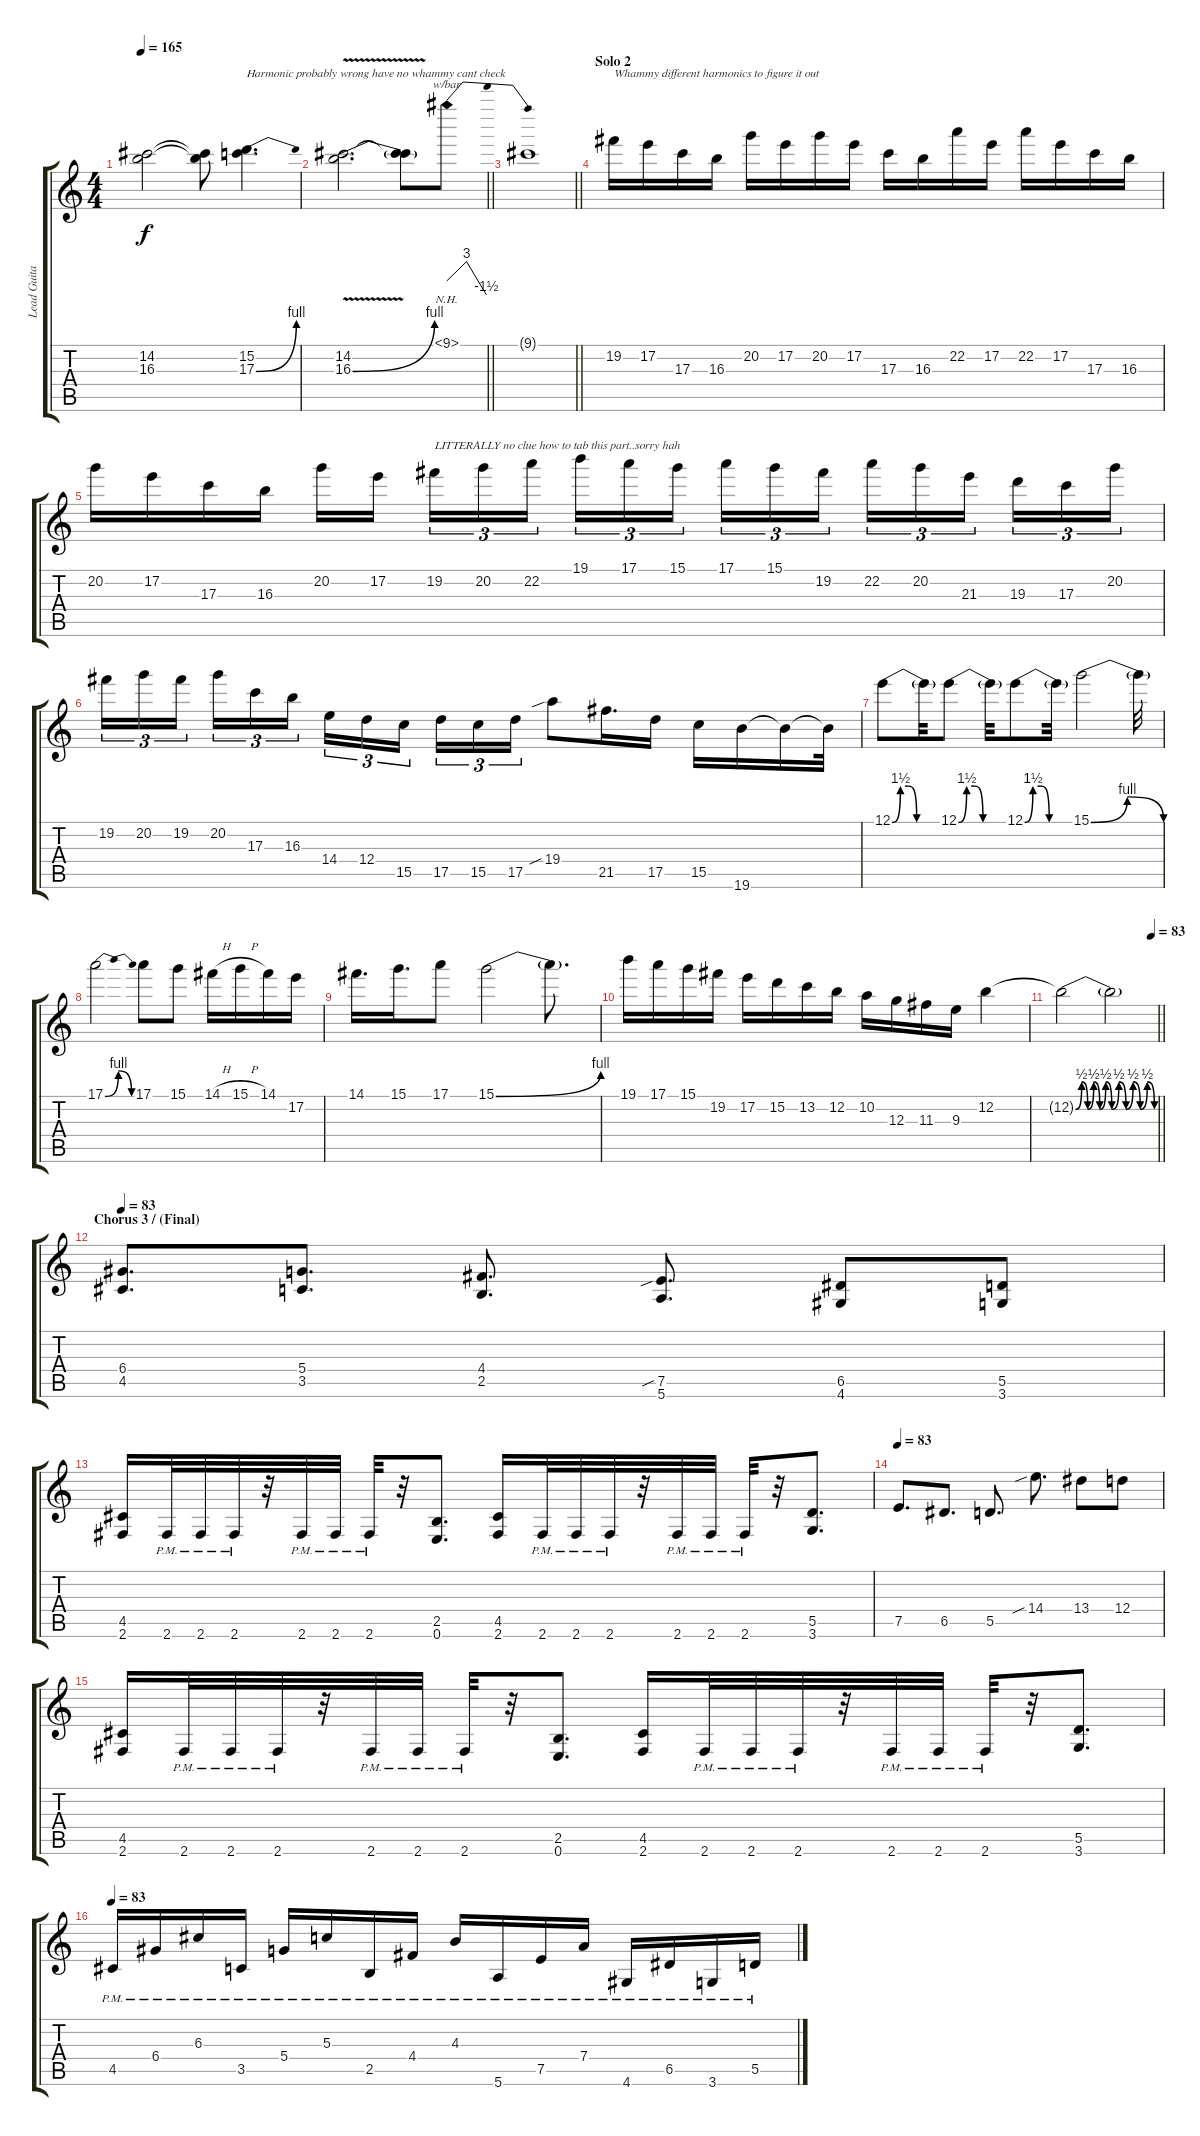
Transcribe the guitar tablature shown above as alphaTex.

\track ("Lead Guitar [Chris Broderick]" "Lead Guita") {instrument distortionguitar}
\staff {score tabs}
\tuning (E4 B3 G3 D3 A2 E2) {hide}
\ts (4 4)
\tempo 165
\clef g2
\ks c
(14.2{t} 16.3{t}).2{dy f} (14.2{t} 16.3{t}).8 (15.2 17.3{be (bend 0 0 60 4)}).4{d txt "Harmonic probably wrong have no whammy cant check"} |
\barLineRight lightlight
(14.2 16.3{be (bend 0 0 60 4) v}).2{d} (14.2{t} 16.3{t}).8 9.1{nh}.8{tbe (dip default 0 0 20 12 41 12 60 -6)} |
\barLineRight lightlight
9.1{t}.1 |
\section ("" "Solo 2")
19.2.16{txt "Whammy different harmonics to figure it out"} 17.2.16 17.3.16 16.3.16 20.2.16 17.2.16 20.2.16 17.2.16 17.3.16 16.3.16 22.2.16 17.2.16 22.2.16 17.2.16 17.3.16 16.3.16 |
20.2.16 17.2.16 17.3.16 16.3.16 20.2.16 17.2.16{beam splitsecondary} 19.2.16{tu (3 2) txt "LITTERALLY no clue how to tab this part..sorry hah"} 20.2.16{tu (3 2)} 22.2.16{tu (3 2)} 19.1.16{tu (3 2)} 17.1.16{tu (3 2)} 15.1.16{tu (3 2) beam splitsecondary} 17.1.16{tu (3 2)} 15.1.16{tu (3 2)} 19.2.16{tu (3 2)} 22.2.16{tu (3 2)} 20.2.16{tu (3 2)} 21.3.16{tu (3 2) beam splitsecondary} 19.3.16{tu (3 2)} 17.3.16{tu (3 2)} 20.2.16{tu (3 2)} |
19.2.16{tu (3 2)} 20.2.16{tu (3 2)} 19.2.16{tu (3 2) beam splitsecondary} 20.2.16{tu (3 2)} 17.3.16{tu (3 2)} 16.3.16{tu (3 2)} 14.4.16{tu (3 2)} 12.4.16{tu (3 2)} 15.5.16{tu (3 2) beam splitsecondary} 17.5.16{tu (3 2)} 15.5.16{tu (3 2)} 17.5.16{tu (3 2)} 19.4{sib}.8 21.5.16{d} 17.5.16 15.5.16 19.6.16 19.6{t}.16 19.6{t}.32 |
12.1{be (custom 0 0 10 6 20 6 30 0 60 0)}.8 12.1{t}.32 12.1{be (custom 0 0 10 6 20 6 30 0 60 0)}.8 12.1{t}.32 12.1{be (custom 0 0 10 6 20 6 30 0 60 0)}.8 12.1{t}.32 15.1{be (bendrelease 0 0 15 4 40 4 60 0)}.2 15.1{t}.32 |
17.1{be (bendrelease 0 0 15 4 45 4 60 0)}.2 17.1.8 15.1.8 14.1{h}.16 15.1{h}.16 14.1.16 17.2.16 |
14.1.16{d} 15.1.16{d} 17.1.8 15.1{be (bend 0 0 60 4)}.2 15.1{t}.8{d} |
19.1.16 17.1.16 15.1.16 19.2.16 17.2.16 15.2.16 13.2.16 12.2.16 10.2.16 12.3.16 11.3.16 9.3.16 12.2.4 |
\tempo (83 0.9375)
\barLineRight lightlight
12.2{be (custom 0 0 10 2 20 0 30 2 40 0 50 2 60 0) t}.2 12.2{be (custom 0 0 10 2 20 0 30 2 40 0 50 2 60 0) t}.2 |
\section ("" "Chorus 3 / (Final)")
\tempo 83
(6.4 4.5).8{d} (5.4 3.5).8{d} (4.4 2.5).8{d} (7.5{sib} 5.6).8{d} (6.5 4.6).8 (5.5 3.6).8 |
(4.5 2.6).16 2.6{pm}.32 2.6{pm}.32 2.6{pm}.32 r.32 2.6{pm}.32 2.6{pm}.32 2.6{pm}.32 r.32 (2.5 0.6).8{d} (4.5 2.6).16 2.6{pm}.32 2.6{pm}.32 2.6{pm}.32 r.32 2.6{pm}.32 2.6{pm}.32 2.6{pm}.32 r.32 (5.5 3.6).8{d} |
\tempo 83
7.5.8{d} 6.5.8{d} 5.5.8{d} 14.4{sib}.8{d} 13.4.8 12.4.8 |
(4.5 2.6).16 2.6{pm}.32 2.6{pm}.32 2.6{pm}.32 r.32 2.6{pm}.32 2.6{pm}.32 2.6{pm}.32 r.32 (2.5 0.6).8{d} (4.5 2.6).16 2.6{pm}.32 2.6{pm}.32 2.6{pm}.32 r.32 2.6{pm}.32 2.6{pm}.32 2.6{pm}.32 r.32 (5.5 3.6).8{d} |
\tempo 83
4.5{pm}.16 6.4{pm}.16 6.3{pm}.16 3.5{pm}.16 5.4{pm}.16 5.3{pm}.16 2.5{pm}.16 4.4{pm}.16 4.3{pm}.16 5.6{pm}.16 7.5{pm}.16 7.4{pm}.16 4.6{pm}.16 6.5{pm}.16 3.6{pm}.16 5.5{pm}.16
